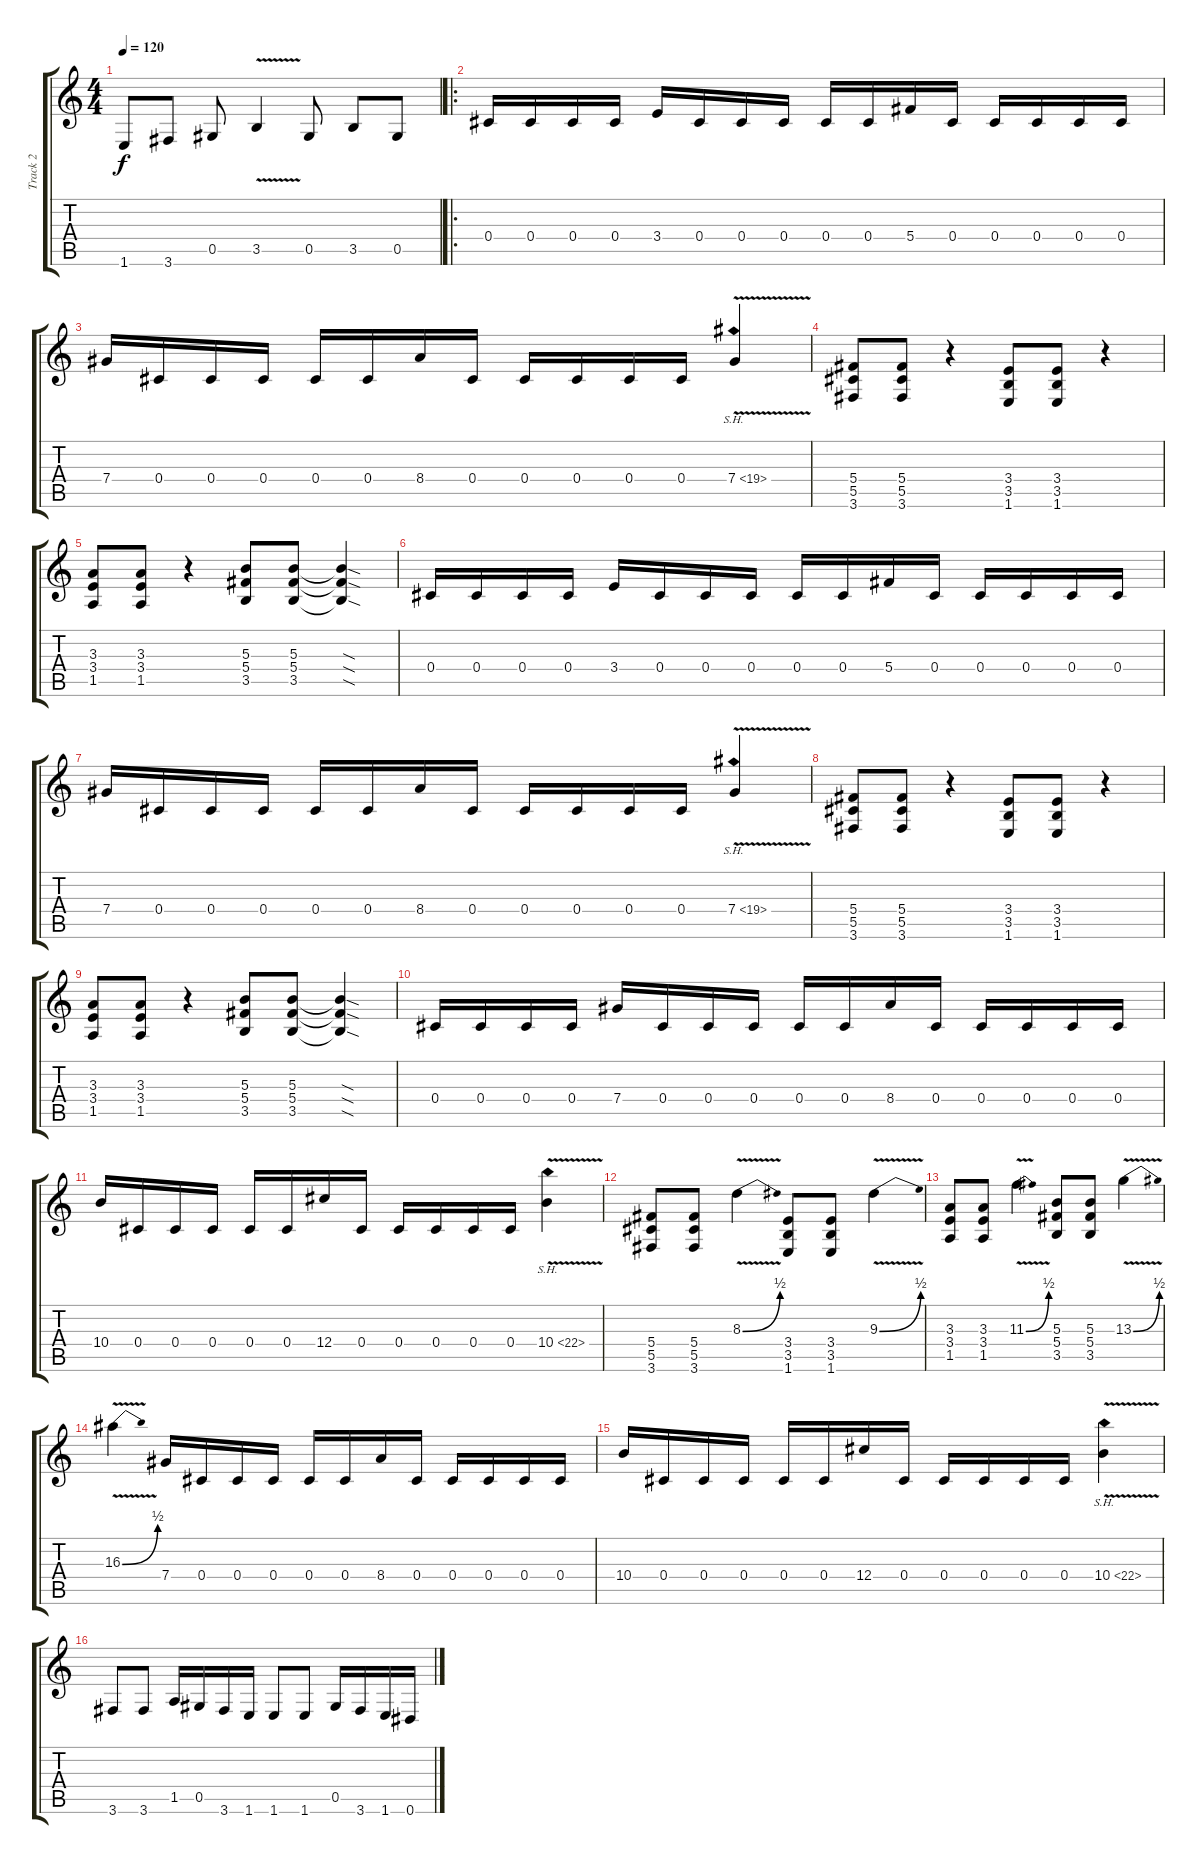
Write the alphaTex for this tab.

\track ("Track 2" "Track 2") {instrument distortionguitar}
\staff {score tabs}
\tuning (Eb4 Bb3 Gb3 Db3 Ab2 Eb2) {hide}
\ts (4 4)
\tempo 120
\clef g2
\ks c
1.6{t}.8{dy f} 3.6.8 0.5.8 3.5{v}.4 0.5.8 3.5.8 0.5.8 |
\ro
0.4.16 0.4.16 0.4.16 0.4.16 3.4.16 0.4.16 0.4.16 0.4.16 0.4.16 0.4.16 5.4.16 0.4.16 0.4.16 0.4.16 0.4.16 0.4.16 |
7.4.16 0.4.16 0.4.16 0.4.16 0.4.16 0.4.16 8.4.16 0.4.16 0.4.16 0.4.16 0.4.16 0.4.16 7.4{sh 12 v}.4 |
(5.4 5.5 3.6).8 (5.4 5.5 3.6).8 r.4 (3.4 3.5 1.6).8 (3.4 3.5 1.6).8 r.4 |
(3.3 3.4 1.5).8 (3.3 3.4 1.5).8 r.4 (5.3 5.4 3.5).8 (5.3 5.4 3.5).8 (5.3{sod t} 5.4{sod t} 3.5{sod t}).4 |
0.4.16 0.4.16 0.4.16 0.4.16 3.4.16 0.4.16 0.4.16 0.4.16 0.4.16 0.4.16 5.4.16 0.4.16 0.4.16 0.4.16 0.4.16 0.4.16 |
7.4.16 0.4.16 0.4.16 0.4.16 0.4.16 0.4.16 8.4.16 0.4.16 0.4.16 0.4.16 0.4.16 0.4.16 7.4{sh 12 v}.4 |
(5.4 5.5 3.6).8 (5.4 5.5 3.6).8 r.4 (3.4 3.5 1.6).8 (3.4 3.5 1.6).8 r.4 |
(3.3 3.4 1.5).8 (3.3 3.4 1.5).8 r.4 (5.3 5.4 3.5).8 (5.3 5.4 3.5).8 (5.3{sod t} 5.4{sod t} 3.5{sod t}).4 |
0.4.16 0.4.16 0.4.16 0.4.16 7.4.16 0.4.16 0.4.16 0.4.16 0.4.16 0.4.16 8.4.16 0.4.16 0.4.16 0.4.16 0.4.16 0.4.16 |
10.4.16 0.4.16 0.4.16 0.4.16 0.4.16 0.4.16 12.4.16 0.4.16 0.4.16 0.4.16 0.4.16 0.4.16 10.4{sh 12 v}.4 |
(5.4 5.5 3.6).8 (5.4 5.5 3.6).8 8.3{be (bend 0 0 60 2) v}.4 (3.4 3.5 1.6).8 (3.4 3.5 1.6).8 9.3{be (bend 0 0 60 2) v}.4 |
(3.3 3.4 1.5).8 (3.3 3.4 1.5).8 11.3{be (bend 0 0 60 2) v}.4 (5.3 5.4 3.5).8 (5.3 5.4 3.5).8 13.3{be (bend 0 0 60 2) v}.4 |
16.3{be (bend 0 0 60 2) v}.4 7.4.16 0.4.16 0.4.16 0.4.16 0.4.16 0.4.16 8.4.16 0.4.16 0.4.16 0.4.16 0.4.16 0.4.16 |
10.4.16 0.4.16 0.4.16 0.4.16 0.4.16 0.4.16 12.4.16 0.4.16 0.4.16 0.4.16 0.4.16 0.4.16 10.4{sh 12 v}.4 |
3.6.8 3.6.8 1.5.16 0.5.16 3.6.16 1.6.16 1.6.8 1.6.8 0.5.16 3.6.16 1.6.16 0.6.16
